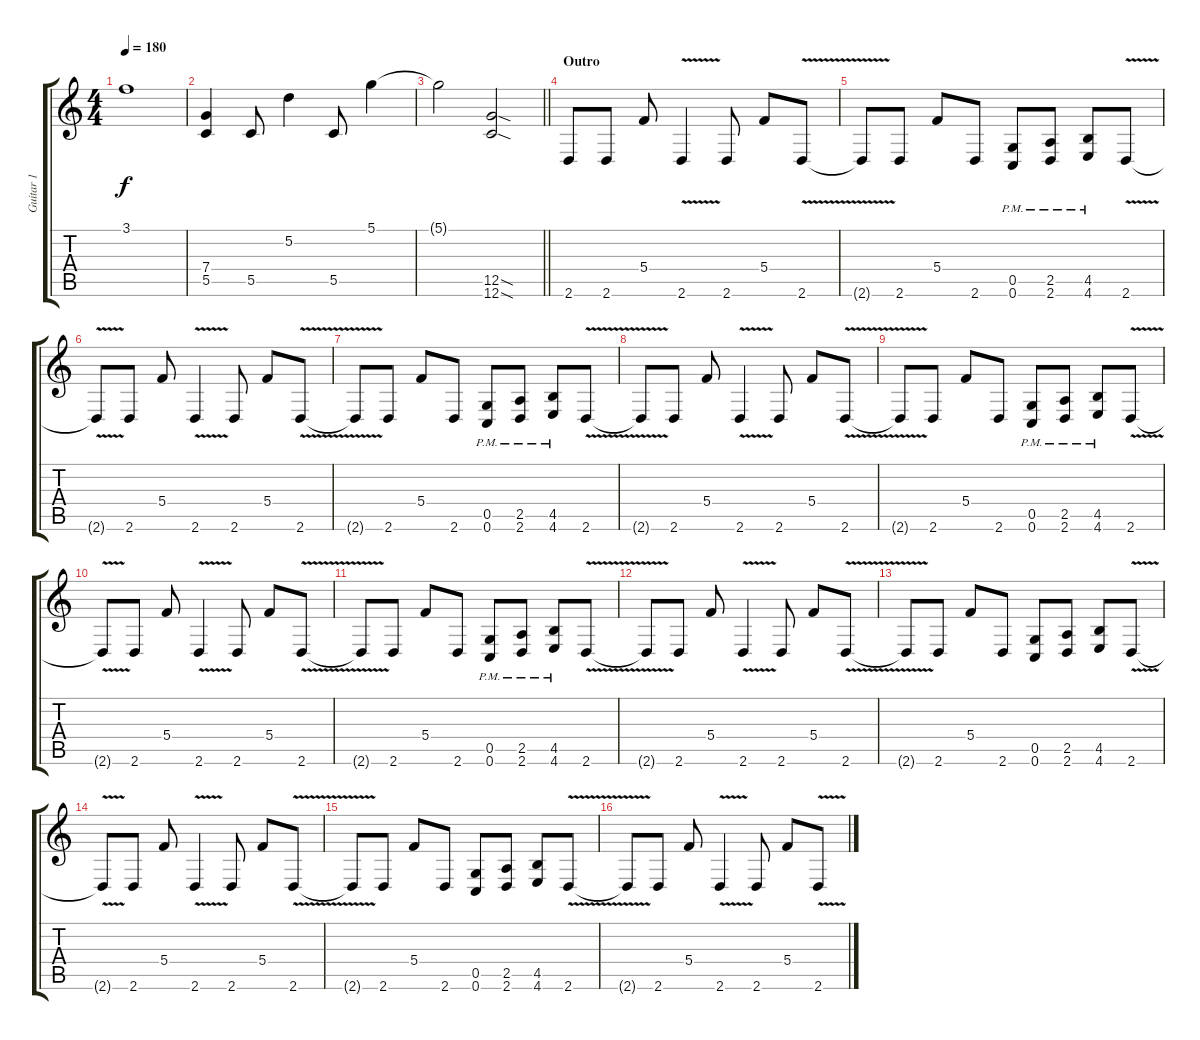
\track ("Guitar 1" "Guitar 1") {instrument distortionguitar}
\staff {score tabs}
\tuning (D4 A3 F3 C3 G2 C2) {hide}
\ts (4 4)
\tempo 180
\clef g2
\ks c
3.1{t}.1{dy f} |
(7.4 5.5).4 5.5.8 5.2.4 5.5.8 5.1.4 |
\barLineRight lightlight
5.1{t}.2 (12.5{sod} 12.6{sod}).2 |
\section ("" "Outro")
2.6.8 2.6.8 5.4.8 2.6{v}.4 2.6.8 5.4.8 2.6{v}.8 |
2.6{t}.8 2.6.8 5.4.8 2.6.8 (0.5{pm} 0.6{pm}).8 (2.5{pm} 2.6{pm}).8 (4.5{pm} 4.6{pm}).8 2.6{v}.8 |
2.6{t}.8 2.6.8 5.4.8 2.6{v}.4 2.6.8 5.4.8 2.6{v}.8 |
2.6{t}.8 2.6.8 5.4.8 2.6.8 (0.5{pm} 0.6{pm}).8 (2.5{pm} 2.6{pm}).8 (4.5{pm} 4.6{pm}).8 2.6{v}.8 |
2.6{t}.8 2.6.8 5.4.8 2.6{v}.4 2.6.8 5.4.8 2.6{v}.8 |
2.6{t}.8 2.6.8 5.4.8 2.6.8 (0.5{pm} 0.6{pm}).8 (2.5{pm} 2.6{pm}).8 (4.5{pm} 4.6{pm}).8 2.6{v}.8 |
2.6{t}.8 2.6.8 5.4.8 2.6{v}.4 2.6.8 5.4.8 2.6{v}.8 |
2.6{t}.8 2.6.8 5.4.8 2.6.8 (0.5{pm} 0.6{pm}).8 (2.5{pm} 2.6{pm}).8 (4.5{pm} 4.6{pm}).8 2.6{v}.8 |
2.6{t}.8 2.6.8 5.4.8 2.6{v}.4 2.6.8 5.4.8 2.6{v}.8 |
2.6{t}.8 2.6.8 5.4.8 2.6.8 (0.5 0.6).8 (2.5 2.6).8 (4.5 4.6).8 2.6{v}.8 |
2.6{t}.8 2.6.8 5.4.8 2.6{v}.4 2.6.8 5.4.8 2.6{v}.8 |
2.6{t}.8 2.6.8 5.4.8 2.6.8 (0.5 0.6).8 (2.5 2.6).8 (4.5 4.6).8 2.6{v}.8 |
2.6{t}.8 2.6.8 5.4.8 2.6{v}.4 2.6.8 5.4.8 2.6{v}.8
